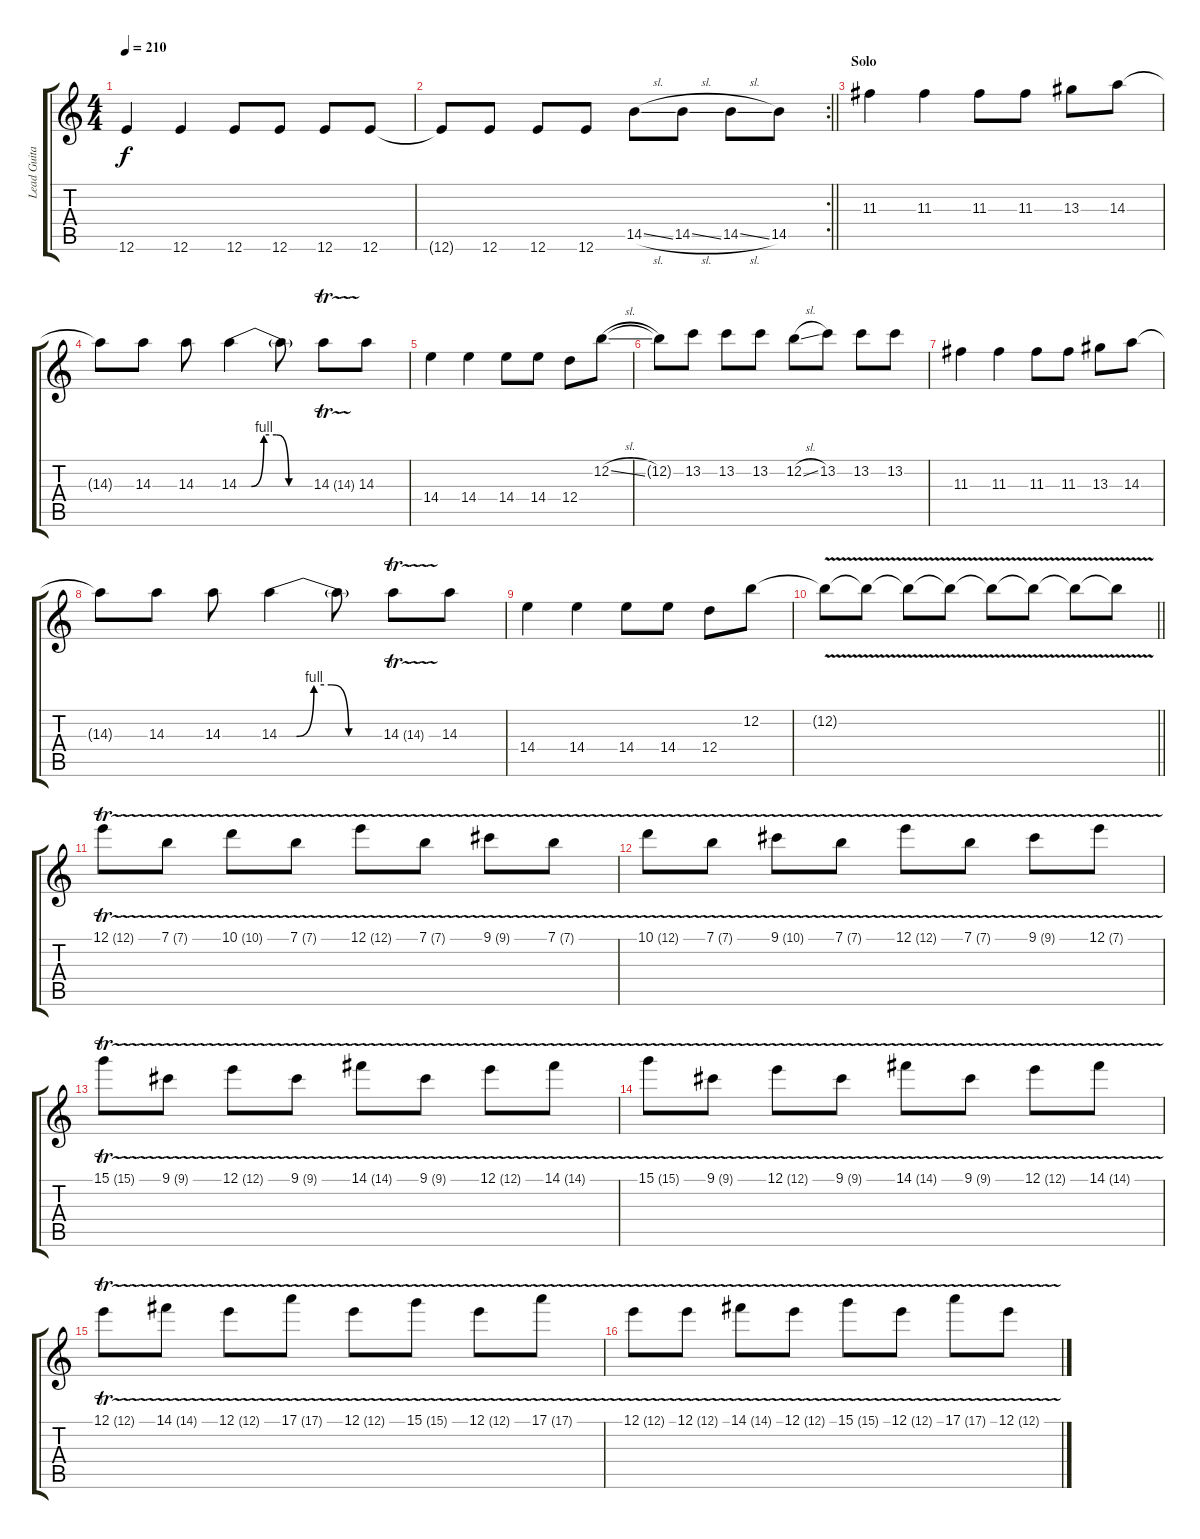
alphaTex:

\track ("Lead Guitar" "Lead Guita") {instrument acousticguitarsteel}
\staff {score tabs}
\tuning (E4 B3 G3 D3 A2 E2) {hide}
\ts (4 4)
\tempo 210
\clef g2
\ks c
12.6.4{dy f} 12.6.4 12.6.8 12.6.8 12.6.8 12.6.8 |
\rc 2
\barLineRight lightlight
12.6{t}.8 12.6.8 12.6.8 12.6.8 14.5{sl}.8 14.5{sl}.8 14.5{sl}.8 14.5.8 |
\section ("" "Solo")
11.3.4{volume 16} 11.3.4 11.3.8 11.3.8 13.3.8 14.3.8 |
14.3{t}.8 14.3.8 14.3.8 14.3{be (custom 0 0 10 0 20 4 30 4 40 0 60 0)}.4 14.3{t}.8 14.3{tr (14 16)}.8 14.3.8 |
14.4.4 14.4.4 14.4.8 14.4.8 12.4.8 12.2{sl}.8 |
12.2{t}.8 13.2.8 13.2.8 13.2.8 12.2{sl}.8 13.2.8 13.2.8 13.2.8 |
11.3.4 11.3.4 11.3.8 11.3.8 13.3.8 14.3.8 |
14.3{t}.8 14.3.8 14.3.8 14.3{be (custom 0 0 10 0 20 4 30 4 40 0 60 0)}.4 14.3{t}.8 14.3{tr (14 16)}.8 14.3.8 |
14.4.4 14.4.4 14.4.8 14.4.8 12.4.8 12.2.8 |
\barLineRight lightlight
12.2{v t}.8 12.2{v t}.8 12.2{v t}.8 12.2{v t}.8 12.2{v t}.8 12.2{v t}.8 12.2{v t}.8 12.2{v t}.8 |
12.1{tr (12 16)}.8 7.1{tr (7 16)}.8 10.1{tr (10 16)}.8 7.1{tr (7 16)}.8 12.1{tr (12 16)}.8 7.1{tr (7 16)}.8 9.1{tr (9 16)}.8 7.1{tr (7 16)}.8 |
10.1{tr (12 16)}.8 7.1{tr (7 16)}.8 9.1{tr (10 16)}.8 7.1{tr (7 16)}.8 12.1{tr (12 16)}.8 7.1{tr (7 16)}.8 9.1{tr (9 16)}.8 12.1{tr (7 16)}.8 |
15.1{tr (15 16)}.8 9.1{tr (9 16)}.8 12.1{tr (12 16)}.8 9.1{tr (9 16)}.8 14.1{tr (14 16)}.8 9.1{tr (9 16)}.8 12.1{tr (12 16)}.8 14.1{tr (14 16)}.8 |
15.1{tr (15 16)}.8 9.1{tr (9 16)}.8 12.1{tr (12 16)}.8 9.1{tr (9 16)}.8 14.1{tr (14 16)}.8 9.1{tr (9 16)}.8 12.1{tr (12 16)}.8 14.1{tr (14 16)}.8 |
12.1{tr (12 16)}.8 14.1{tr (14 16)}.8 12.1{tr (12 16)}.8 17.1{tr (17 16)}.8 12.1{tr (12 16)}.8 15.1{tr (15 16)}.8 12.1{tr (12 16)}.8 17.1{tr (17 16)}.8 |
12.1{tr (12 16)}.8 12.1{tr (12 16)}.8 14.1{tr (14 16)}.8 12.1{tr (12 16)}.8 15.1{tr (15 16)}.8 12.1{tr (12 16)}.8 17.1{tr (17 16)}.8 12.1{tr (12 16)}.8
